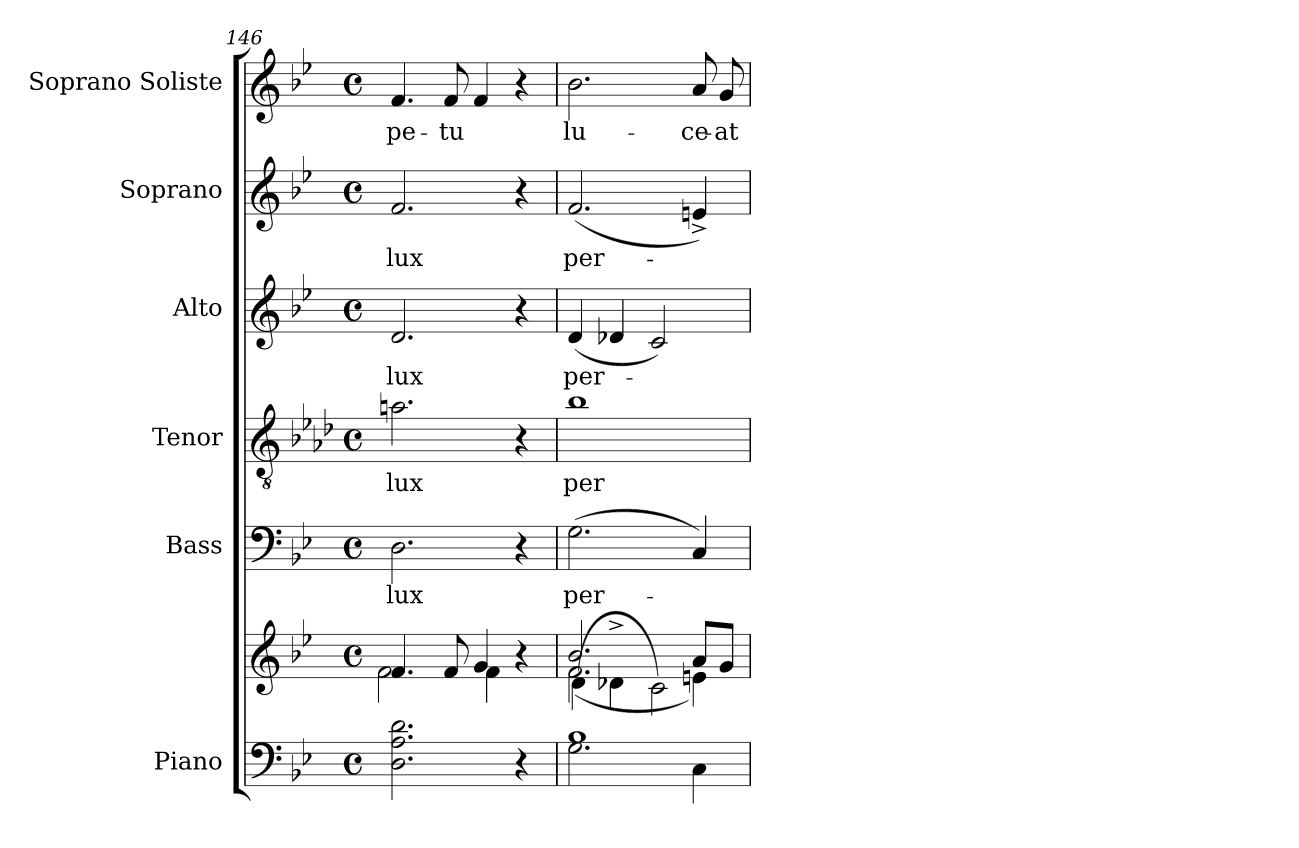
**kern	**kern	**kern	**text	**kern	**text	**kern	**text	**kern	**text	**kern	**text
*part6	*part6	*part5	*part5	*part4	*part4	*part3	*part3	*part2	*part2	*part1	*part1
*staff7	*staff6	*staff5	*staff5	*staff4	*staff4	*staff3	*staff3	*staff2	*staff2	*staff1	*staff1
*I"Piano	*	*I"Bass	*	*I"Tenor	*	*I"Alto	*	*I"Soprano	*	*I"Soprano Soliste	*
*I'Pno.	*	*I'B.	*	*I'T.	*	*I'A.	*	*I'S.	*	*	*
*clefF4	*clefG2	*clefF4	*	*clefGv2	*	*clefG2	*	*clefG2	*	*clefG2	*
*	*	*	*	*ITrd8c14	*	*	*	*	*	*	*
*k[b-e-]	*k[b-e-]	*k[b-e-]	*	*k[b-e-a-d-]	*	*k[b-e-]	*	*k[b-e-]	*	*k[b-e-]	*
*M4/4	*M4/4	*M4/4	*	*M4/4	*	*M4/4	*	*M4/4	*	*M4/4	*
*met(c)	*met(c)	*met(c)	*	*met(c)	*	*met(c)	*	*met(c)	*	*met(c)	*
=146	=146	=146	=146	=146	=146	=146	=146	=146	=146	=146	=146
*	*^	*	*	*	*	*	*	*	*	*	*
2.D\ 2.A\ 2.d\	4.f/	2f\	2.D\	lux	2.Ani\	lux	2.d/	lux	2.f/	lux	4.f/	-pe-
.	8f/	.	.	.	.	.	.	.	.	.	8f/	-tu
.	4g/	4f\	.	.	.	.	.	.	.	.	4f/	.
4r	4r	4ryy	4r	.	4r	.	4r	.	4r	.	4r	.
!!LO:PB:g=z
=147	=147	=147	=147	=147	=147	=147	=147	=147	=147	=147	=147	=147
*^	*	*^	*	*	*	*	*	*	*	*	*	*
1B-	2.G\	2.b-/	(>2.f\	(4d\	(2.G\	per-	1B-i	per-	(>4d/	per-	(>2.f/	per-	2.b-\	lu-
.	.	.	.	4d-X^\	.	.	.	.	4d-X/	.	.	.	.	.
.	.	.	.	2c\)	.	.	.	.	2c/)	.	.	.	.	.
.	4C\	8a/L	4en\)	.	4C/)	.	.	.	.	.	4en^/)	.	8a/	-ce-
.	.	8g/J	.	.	.	.	.	.	.	.	.	.	8g/	-at
*v	*v	*	*	*	*	*	*	*	*	*	*	*	*	*
*	*v	*v	*v	*	*	*	*	*	*	*	*	*	*
=	=	=	=	=	=	=	=	=	=	=	=
*-	*-	*-	*-	*-	*-	*-	*-	*-	*-	*-	*-
